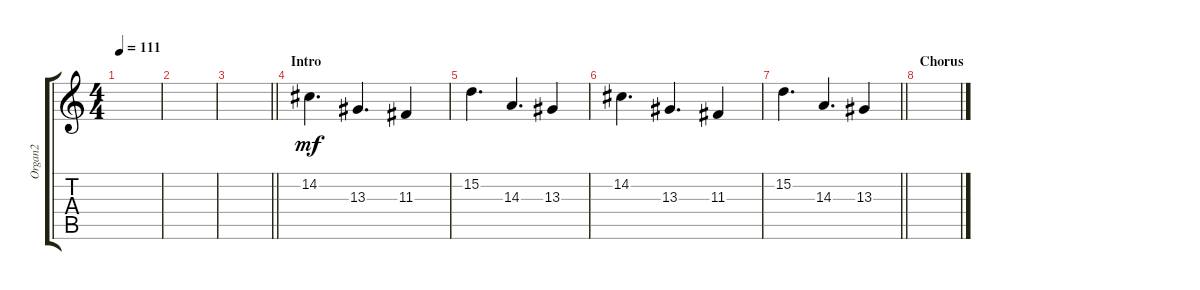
\track ("Organ2" "Organ2") {instrument reedorgan}
\staff {score tabs}
\tuning (E4 B3 G3 D3 A2 E2) {hide}
\ts (4 4)
\tempo 111
\clef g2
\ks c
|
|
\barLineRight lightlight
|
\section ("" "Intro")
14.2.4{d dy mf} 13.3.4{d} 11.3.4 |
15.2.4{d} 14.3.4{d} 13.3.4 |
14.2.4{d} 13.3.4{d} 11.3.4 |
\barLineRight lightlight
15.2.4{d} 14.3.4{d} 13.3.4 |
\section ("" "Chorus")
